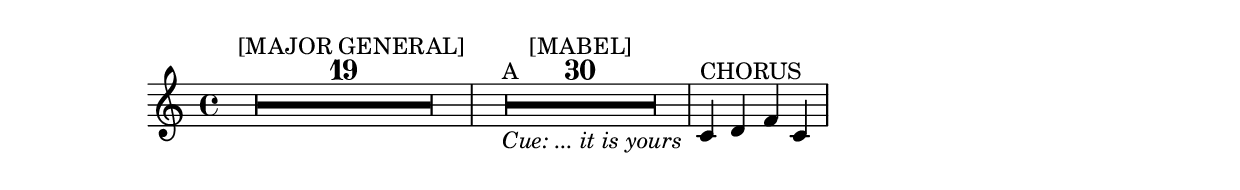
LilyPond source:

%% Do not edit this file; it is automatically
%% generated from LSR http://lsr.dsi.unimi.it
%% This file is in the public domain.
\version "2.13.39"

\header {
  lsrtags = "rhythms, text"

%% Translation of GIT committish: 5160eccb26cee0bfd802d844233e4a8d795a1e94
texidoces = "
Los elementos de marcado aplicados a un silencio multicompás se
centran encima o debajo de éste.  Los elementos de marcado extensos
que se adjuntan a silencios multicompás no producen la expansión del
compás.  Para expandir un silencio multicompás de forma que quepa todo
el marcado, utilice un silencio de separación con un marcado aplicado
antes del silencio multicompás.

Observe que el silencio separador produce la inserción de un compás.
El texto aplicado a un siencio sparador de esta forma se alinea por la
izquierda a la posición en que la nota estaría situada dentro del
compás, pero si la longitud del compás está determinada por la
longitud del texto, éste aparecerá centrado.

"

doctitlees = "Marcado de silencios multicompás"


%% Translation of GIT committish: 0a868be38a775ecb1ef935b079000cebbc64de40
  texidocde = "Textbeschriftungen, die an Mehrtaktpausen gehängt wird,
wird über oder unter der Pause zentriert.  Lange Beschriftungen
lassen den Takt nicht breiter werden.  Um eine Mehrtaktpause einer
Beschriftung anzupassen, muss eine unsichtbare Pause mit der
Beschriftung direkt vor der Mehrtaktpause eingesetzt werden.

Man sollte beachten, dass unsichtbare Pausen automatische Taktstriche
nach sich ziehen.  Text, der an eine unsichtbare Pause gehängt wird,
ist links ausgerichtet an der Position, wo die Pause erscheinen
würde.  Wenn aber die Länge des Taktes durch die Länge des Textes
bestimmt wird, sieht es so aus, als ob der Text zentriert gesetzt
ist."

  doctitlede = "Textbeschriftung und Mehrtaktpausen"



%% Translation of GIT committish: 4da4307e396243a5a3bc33a0c2753acac92cb685
  texidocfr = "
Lorsque du texte est attaché à un silence multi-mesures, il sera centré
dans la mesure, au-dessus ou en dessous de la portée.  Afin d'étirer la
mesure dans le cas ou ce texte est relativement long, il suffit
d'insérer un silence invisible auquel on attache le texte en question,
avant le silence multi-mesures.

Rappelez-vous qu'un silence invisible génère une barre de mesure.  Le
texte attaché à ce silence invisible sera alors aligné sur la gauche de
là où serait positionnée la note.  Cependant, si la taille de la mesure
est déterminée par la longueur du texte, il apparaîtra comme centré.

"
  doctitlefr = "Ajout de texte à un silence multi-mesures"

  texidoc = "
Markups attached to a multi-measure rest will be centered above or
below it.  Long markups attached to multi-measure rests do not cause
the measure to expand.  To expand a multi-measure rest to fit the
markup, use a spacer rest with an attached markup before the
multi-measure rest.

Note that the spacer rest causes a bar line to be inserted.  Text
attached to a spacer rest in this way is left-aligned to the position
where the note would be placed in the measure, but if the measure
length is determined by the length of the text, the text will appear to
be centered.

"
  doctitle = "Multi-measure rest markup"
} % begin verbatim

\relative c' {
  \compressFullBarRests
  \textLengthOn
  s1*0^\markup { [MAJOR GENERAL] }
  R1*19
  s1*0_\markup { \italic { Cue: ... it is yours } }
  s1*0^\markup { A }
  R1*30^\markup { [MABEL] }
  \textLengthOff
  c4^\markup { CHORUS } d f c
}
